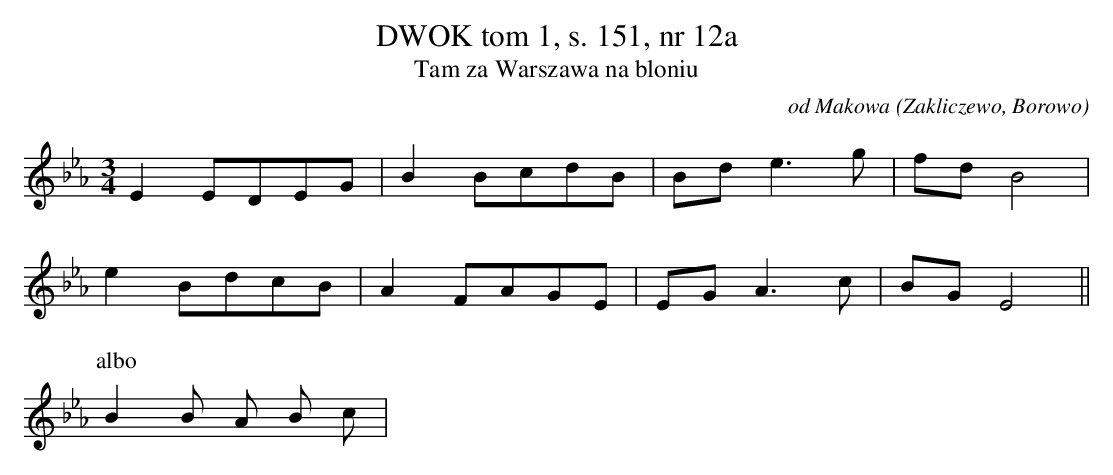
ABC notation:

X:1
T: DWOK tom 1, s. 151, nr 12a
T: Tam za Warszawa na bloniu
O: od Makowa (Zakliczewo, Borowo)
M: 3/4
L: 1/8
K: Eb
E2EDEG | B2BcdB | Bde3g | fdB4 |
e2BdcB | A2FAGE | EGA3c | BGE4||
P:albo
B2B A B c|
